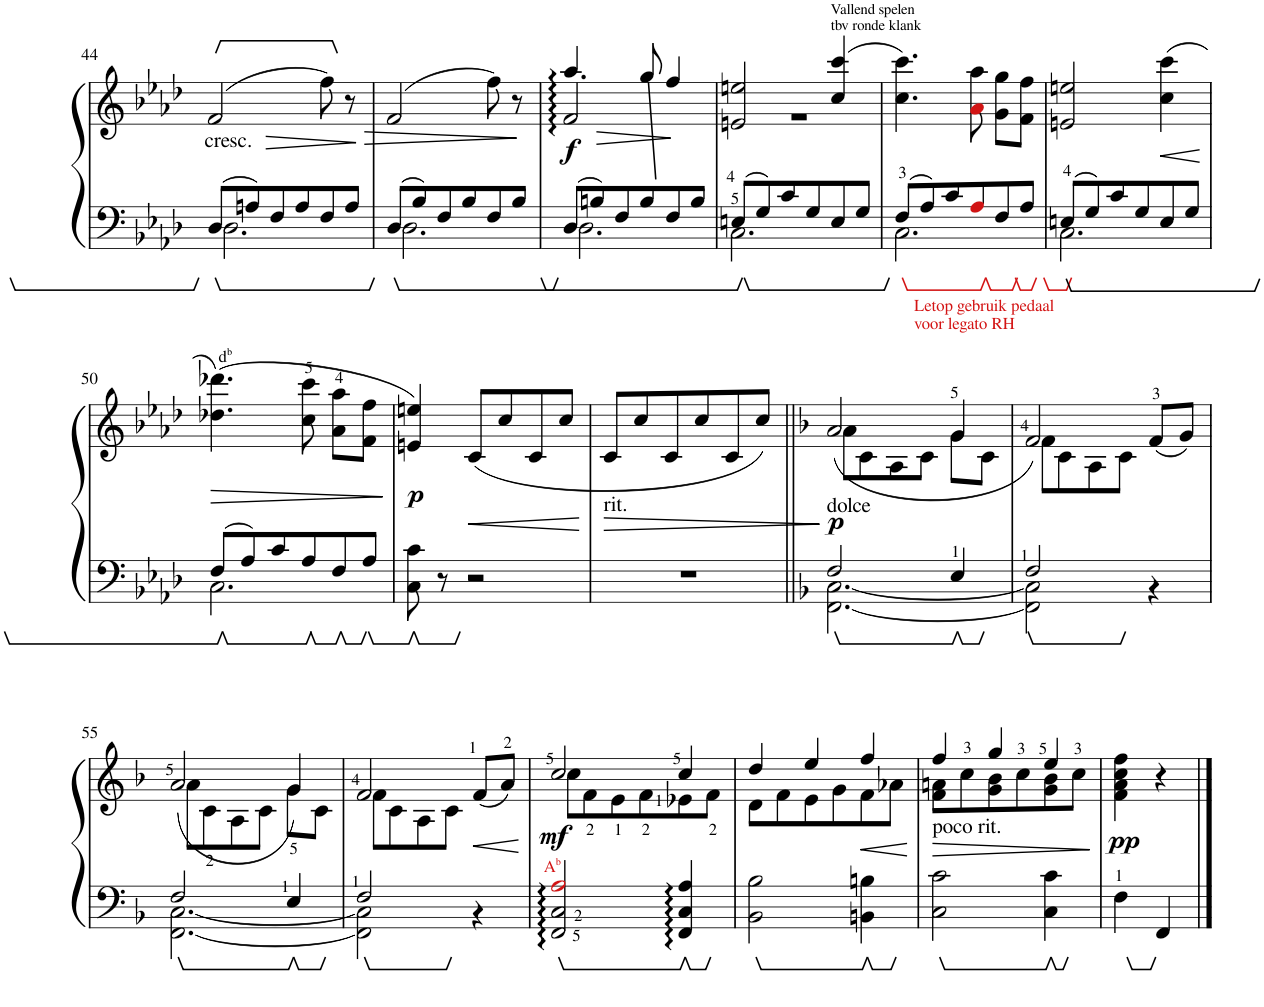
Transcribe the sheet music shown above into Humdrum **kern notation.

**kern	**kern	**dynam
*part1	*part1	*part1
*staff2	*staff1	*staff1/2
*I"Piano	*	*
*I'Pno.	*	*
!!LO:PB:g=z
*clefF4	*clefG2	*
*k[b-e-a-d-]	*k[b-e-a-d-]	*
*M3/4	*M3/4	*
=44	=44	=44
*^	*	*
!LO:TX:a:t=cresc.	!	!	!
8D-/L	2.D-\	(2f/	.
8An/	.	.	.
8F/	.	.	.
8A/	.	.	.
8F/	.	8ff\)	.
8A/J	.	8r	.
=45	=45	=45	=45
8D-/L	2.D-\	(2f/	.
8B-/	.	.	.
8F/	.	.	.
8B-/	.	.	.
8F/	.	8ff\)	.
8B-/J	.	8r	.
=46	=46	=46	=46
*	*	*^	*
!	!	!	!	!LO:DY:b
8D-/L	2.D-\	2f/	4.aa-/	f
8Bn/	.	.	.	.
8F/	.	.	.	.
8B/	.	.	8gg/	.
8F/	.	4ryy	4ff/	.
8B/J	.	.	.	.
=47	=47	=47	=47	=47
8En/L	2.C\	2en/ 2een/	2.r	.
8G/	.	.	.	.
8c/	.	.	.	.
8G/	.	.	.	.
!	!	!LO:TX:a:t=Vallend spelen	!	!
!	!	!LO:TX:a:t=tbv ronde klank	!	!
8E/	.	(4cc/ 4ccc/	.	.
8G/J	.	.	.	.
*	*	*v	*v	*
=48	=48	=48	=48
!LO:TX:b:color=#D31414:t=Letop gebruik pedaal	!	!	!
!LO:TX:b:t=voor legato RH	!	!	!
8F/L	2.C\	4.cc\ 4.ccc\)	.
8A-/	.	.	.
8c/	.	.	.
8A-i/	.	8a-j\ 8aa-\	.
8F/	.	8g\ 8gg\L	.
8A-/J	.	8f\ 8ff\J	.
=49	=49	=49	=49
8En/L	2.C\	2en/ 2een/	.
8G/	.	.	.
8c/	.	.	.
8G/	.	.	.
!	!	!	!LO:HP:b
8E/	.	(4cc\ 4ccc\	<
8G/J	.	.	.
*v	*v	*	*
.	.	[
!!LO:LB:g=z
=50	=50	=50
*^	*	*
!	!	!LO:TX:a:t=d	!
!	!	!LO:TX:a:t=b	!
8F/L	2.C\	(4.dd-X\ 4.ddd-X\)	.
8A-/	.	.	.
8c/	.	.	.
8A-/	.	8cc\ 8ccc\	.
8F/	.	8a-\ 8aa-\L	.
8A-/J	.	8f\ 8ff\J	.
*v	*v	*	*
=51	=51	=51
!	!	!LO:DY:a=2
8C\ 8c\	4en/ 4een/)	p
8r	.	.
2r	(8c/L	.
.	8cc/	.
.	8c/	.
.	8cc/J	.
=52	=52	=52
!	!LO:TX:b:t=rit.	!
2.r	8c/L	.
.	8cc/	.
.	8c/	.
.	8cc/	.
.	8c/	.
.	8cc/J)	.
=53||	=53||	=53||
*k[b-]	*k[b-]	*
*^	*^	*
!LO:TX:a:t=dolce	!	!	!	!
!	!	!	!	!LO:DY:a=2
2F/	[2.FF\ [2.C\	8a\L	(2a/	p
.	.	8c\	.	.
.	.	8A\	.	.
.	.	8c\J	.	.
4E/	.	8g\L	4g/	.
.	.	8c\J	.	.
=54	=54	=54	=54	=54
2F/	2FF\] 2C\]	8f\L	2f/)	.
.	.	8c\	.	.
.	.	8A\	.	.
.	.	8c\J	.	.
4ryy	4r	(8f/L	4ryy	.
.	.	8g/J)	.	.
!!LO:LB:g=z	!!
=55	=55	=55	=55	=55
2F/	[2.FF\ [2.C\	8a\L	(2a/	.
.	.	8c\	.	.
.	.	8A\	.	.
.	.	8c\J	.	.
4E/	.	8g\L	4g/)	.
.	.	8c\J	.	.
=56	=56	=56	=56	=56
2F/	2FF\] 2C\]	8f\L	2f/	.
.	.	8c\	.	.
.	.	8A\	.	.
.	.	8c\J	.	.
4ryy	4r	(8f/L	4ryy	.
.	.	8a/J)	.	.
*v	*v	*	*	*
=57	=57	=57	=57
!LO:TX:a:color=#D31414:t=A	!	!	!
!LO:TX:a:t=b	!	!	!
!	!	!	!LO:DY:b
2FF/ 2C/ 2AZ/	8cc\L	2cc/	mf
.	8f\	.	.
.	8e\	.	.
.	8f\	.	.
4FF/ 4C/ 4A/	8e-X\	4cc/	.
.	8f\J	.	.
=58	=58	=58	=58
2BB-\ 2B-\	8d\L	4dd/	.
.	8f\	.	.
.	8e\	4ee/	.
.	8g\	.	.
4BBn\ 4Bn\	8f\	4ff/	.
.	8a-X\J	.	.
=59	=59	=59	=59
!LO:TX:a:t=poco rit.	!	!	!
2C\ 2c\	8f\ 8an\L	4ff/	.
.	8cc\	.	.
.	8g\ 8b-\	4gg/	.
.	8cc\	.	.
4C\ 4c\	8g\ 8b-\	4ee/	.
.	8cc\J	.	.
*	*v	*v	*
=60	=60	=60
!	!	!LO:DY:b
4F\	4f\ 4a\ 4cc\ 4ff\	pp
4FF/	4r	.
==	==	==
*-	*-	*-
